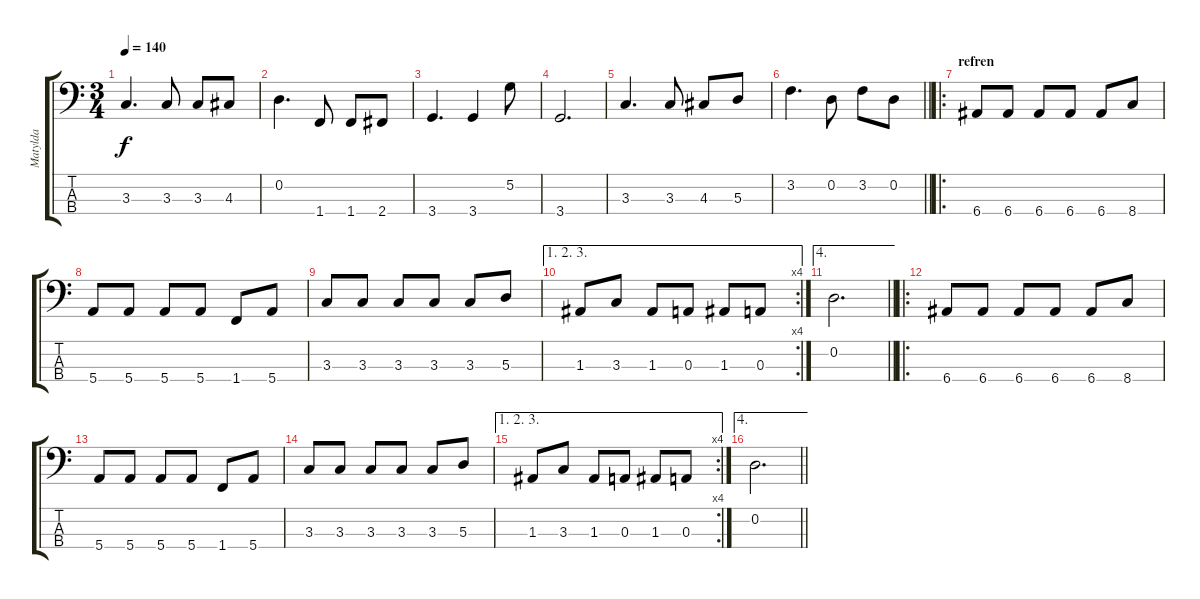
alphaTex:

\track ("Matylda" "Matylda") {instrument electricbassfinger}
\staff {score tabs}
\tuning (G2 D2 A1 E1) {hide}
\ts (3 4)
\tempo 140
\clef f4
\ks c
3.3.4{d dy f} 3.3.8 3.3.8 4.3.8 |
0.2.4{d} 1.4.8 1.4.8 2.4.8 |
3.4.4{d} 3.4.4 5.2.8 |
3.4.2{d} |
3.3.4{d} 3.3.8 4.3.8 5.3.8 |
\barLineRight lightlight
3.2.4{d} 0.2.8 3.2.8 0.2.8 |
\ro
\section ("" "refren")
6.4.8 6.4.8 6.4.8 6.4.8 6.4.8 8.4.8 |
5.4.8 5.4.8 5.4.8 5.4.8 1.4.8 5.4.8 |
3.3.8 3.3.8 3.3.8 3.3.8 3.3.8 5.3.8 |
\ae (1 2 3)
\rc 4
1.3.8 3.3.8 1.3.8 0.3.8 1.3.8 0.3.8 |
\ae 4
\barLineRight lightlight
0.2.2{d} |
\ro
6.4.8 6.4.8 6.4.8 6.4.8 6.4.8 8.4.8 |
5.4.8 5.4.8 5.4.8 5.4.8 1.4.8 5.4.8 |
3.3.8 3.3.8 3.3.8 3.3.8 3.3.8 5.3.8 |
\ae (1 2 3)
\rc 4
1.3.8 3.3.8 1.3.8 0.3.8 1.3.8 0.3.8 |
\ae 4
\barLineRight lightlight
0.2.2{d}
